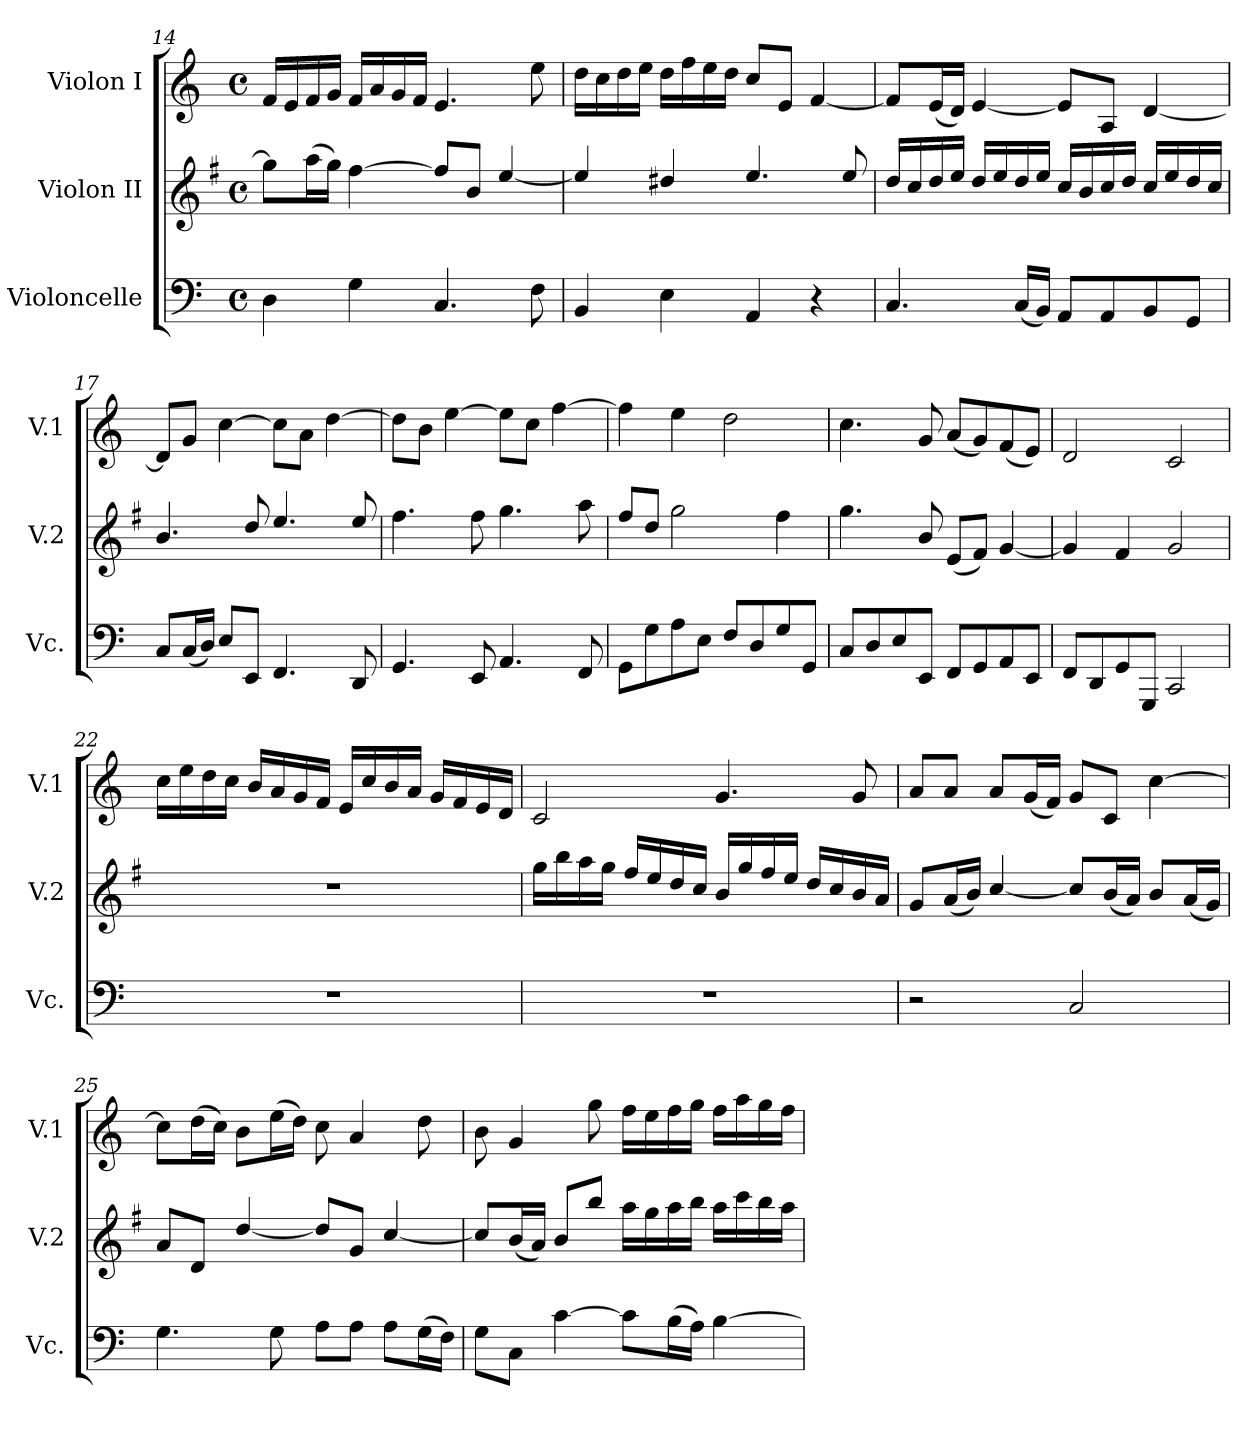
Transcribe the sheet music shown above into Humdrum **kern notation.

**kern	**kern	**kern
*part3	*part2	*part1
*staff3	*staff2	*staff1
*I"Violoncelle	*I"Violon II	*I"Violon I
*I'Vc.	*I'V.2	*I'V.1
*clefF4	*clefG2	*clefG2
*	*ITrd4c7	*
*k[]	*k[]	*k[]
*C:	*C:	*C:
*M4/4	*M4/4	*M4/4
*met(c)	*met(c)	*met(c)
=14	=14	=14
4D\	8cc\L]	16f/LL
.	.	16e/
.	(16dd\L	16f/
.	16cc\JJ)	16g/JJ
4G\	[4b\	16f/LL
.	.	16a/
.	.	16g/
.	.	16f/JJ
4.C/	8b/L]	4.e/
.	8e/J	.
.	[4a/	.
8F\	.	8ee\
=15	=15	=15
4BB/	4a/]	16dd\LL
.	.	16cc\
.	.	16dd\
.	.	16ee\JJ
4E\	4g#X/	16dd\LL
.	.	16ff\
.	.	16ee\
.	.	16dd\JJ
4AA/	4.a/	8cc/L
.	.	8e/J
4r	.	[4f/
.	8a/	.
=16	=16	=16
4.C/	16g/LL	8f/L]
.	16f/	.
.	16g/	(16e/L
.	16a/JJ	16d/JJ)
.	16g/LL	[4e/
.	16a/	.
(16C/LL	16g/	.
16BB/JJ)	16a/JJ	.
8AA/L	16f/LL	8e/L]
.	16e/	.
8AA/	16f/	8A/J
.	16g/JJ	.
8BB/	16f/LL	[4d/
.	16a/	.
8GG/J	16g/	.
.	16f/JJ	.
=17	=17	=17
8C/L	4.e/	8d/L]
(16C/L	.	8g/J
16D/JJ)	.	.
8E/L	.	[4cc\
8EE/J	8g/	.
4.FF/	4.a/	8cc\L]
.	.	8a\J
.	.	[4dd\
8DD/	8a/	.
=18	=18	=18
4.GG/	4.b\	8dd\L]
.	.	8b\J
.	.	[4ee\
8EE/	8b\	.
4.AA/	4.cc\	8ee\L]
.	.	8cc\J
.	.	[4ff\
8FF/	8dd\	.
!!LO:PB:g=z
=19	=19	=19
8GG\L	8b/L	4ff\]
8G\	8g/J	.
8A\	2cc\	4ee\
8E\J	.	.
8F/L	.	2dd\
8D/	.	.
8G/	4b\	.
8GG/J	.	.
=20	=20	=20
8C/L	4.cc\	4.cc\
8D/	.	.
8E/	.	.
8EE/J	8e/	8g/
8FF/L	(8A/L	(8a/L
8GG/	8B/J)	8g/)
8AA/	[4c/	(8f/
8EE/J	.	8e/J)
=21	=21	=21
8FF/L	4c/]	2d/
8DD/	.	.
8GG/	4B/	.
8GGG/J	.	.
2CC/	2c/	2c/
=22	=22	=22
1r	1r	16cc\LL
.	.	16ee\
.	.	16dd\
.	.	16cc\JJ
.	.	16b/LL
.	.	16a/
.	.	16g/
.	.	16f/JJ
.	.	16e/LL
.	.	16cc/
.	.	16b/
.	.	16a/JJ
.	.	16g/LL
.	.	16f/
.	.	16e/
.	.	16d/JJ
=23	=23	=23
1r	16cc\LL	2c/
.	16ee\	.
.	16dd\	.
.	16cc\JJ	.
.	16b/LL	.
.	16a/	.
.	16g/	.
.	16f/JJ	.
.	16e/LL	4.g/
.	16cc/	.
.	16b/	.
.	16a/JJ	.
.	16g/LL	.
.	16f/	.
.	16e/	8g/
.	16d/JJ	.
=24	=24	=24
2r	8c/L	8a/L
.	(16d/L	8a/J
.	16e/JJ)	.
.	[4f/	8a/L
.	.	(16g/L
.	.	16f/JJ)
2C/	8f/L]	8g/L
.	(16e/L	8c/J
.	16d/JJ)	.
.	8e/L	[4cc\
.	(16d/L	.
.	16c/JJ)	.
!!LO:LB:g=z
=25	=25	=25
4.G\	8d/L	8cc\L]
.	8G/J	(16dd\L
.	.	16cc\JJ)
.	[4g/	8b\L
8G\	.	(16ee\L
.	.	16dd\JJ)
8A\L	8g/L]	8cc\
8A\J	8c/J	4a/
8A\L	[4f/	.
(16G\L	.	8dd\
16F\JJ)	.	.
=26	=26	=26
8G\L	8f/L]	8b\
8C\J	(16e/L	4g/
.	16d/JJ)	.
[4c\	8e/L	.
.	8ee/J	8gg\
8c\L]	16dd\LL	16ff\LL
.	16cc\	16ee\
(16B\L	16dd\	16ff\
16A\JJ)	16ee\JJ	16gg\JJ
[4B\	16dd\LL	16ff\LL
.	16ff\	16aa\
.	16ee\	16gg\
.	16dd\JJ	16ff\JJ
=	=	=
*-	*-	*-
